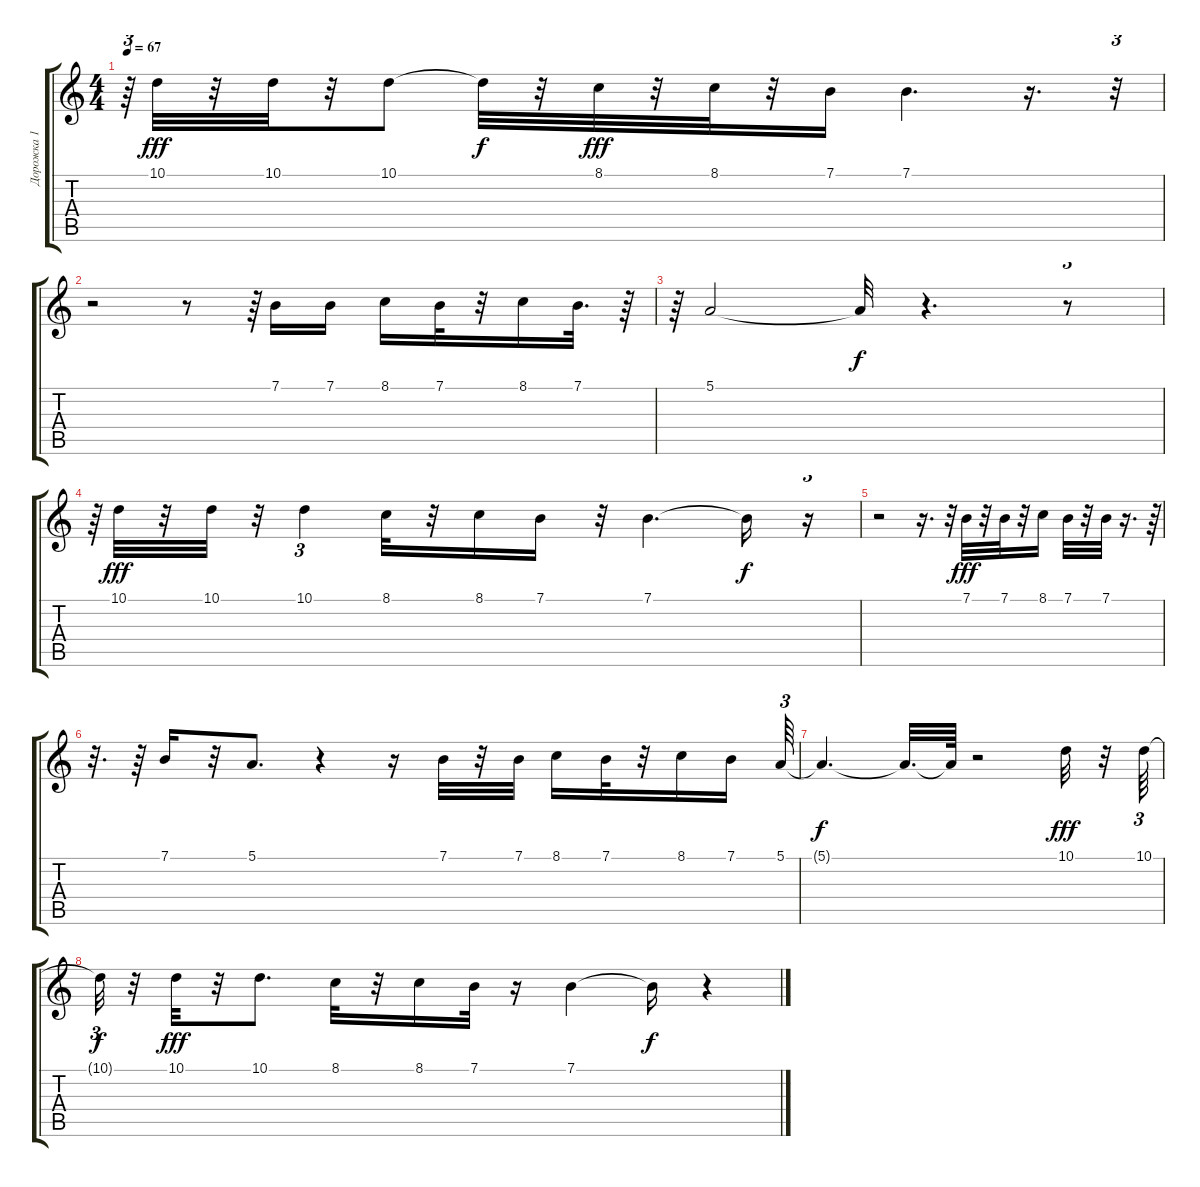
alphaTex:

\track ("Дорожка 1" "Дорожка 1") {instrument oboe}
\staff {score tabs}
\tuning (E4 B3 G3 D3 A2 E2) {hide}
\ts (4 4)
\tempo 67
\clef g2
\ks c
r.64{tu (3 2) dy fff} 10.1.32 r.32 10.1.32 r.32 10.1.8 10.1{t}.32{dy f} r.32 8.1.32{dy fff} r.32 8.1.32 r.32 7.1.16 7.1.4{d} r.16{d} r.32{tu (3 2)} |
r.2 r.8 r.64{tu (3 2)} 7.1.16 7.1.16 8.1.16 7.1.32 r.32 8.1.16 7.1.32{d} r.64 |
r.64{tu (3 2)} 5.1.2 5.1{t}.32{dy f} r.4{d} r.8{tu (3 2)} |
r.64{tu (3 2)} 10.1.32{dy fff} r.32 10.1.32 r.32 10.1.4{tu (3 2)} 8.1.32 r.32 8.1.16 7.1.16 r.32 7.1.4{d} 7.1{t}.16{dy f} r.16{tu (3 2)} |
r.2 r.16{d} r.32{tu (3 2)} 7.1.32{dy fff} r.32 7.1.32 r.32 8.1.16 7.1.32 r.32 7.1.32 r.16{d} r.64{tu (3 2)} |
r.32{d} r.64 7.1.16 r.32 5.1.8{d} r.4 r.16 7.1.32 r.32 7.1.32 8.1.16 7.1.32 r.32 8.1.16 7.1.16 5.1.64{tu (3 2)} |
5.1{t}.4{d dy f} 5.1{t}.32{d} 5.1{t}.64 r.2 10.1.32{dy fff} r.32 10.1.64{tu (3 2)} |
10.1{t}.32{tu (3 2) dy f} r.32 10.1.32{dy fff} r.32 10.1.8{d} 8.1.32 r.32 8.1.16 7.1.32 r.16 7.1.4 7.1{t}.16{dy f} r.4{tu (3 2)}
